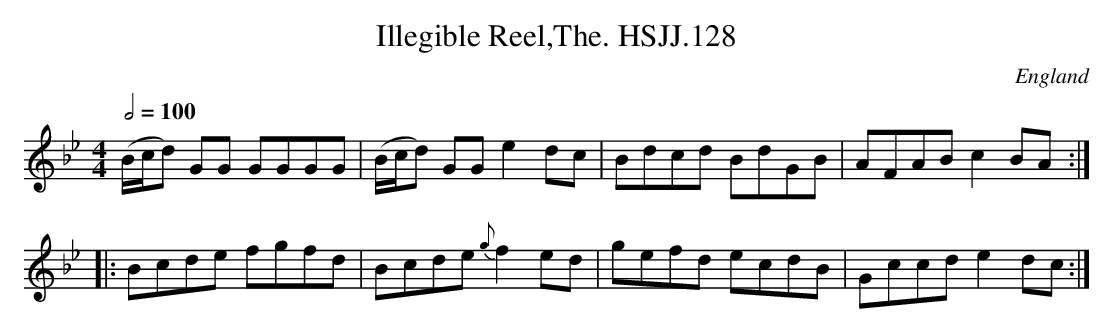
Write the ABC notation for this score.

X:1
T:Illegible Reel,The. HSJJ.128
M:4/4
L:1/8
Q:1/2=100
O:England
K:Bb
(B/c/d) GG GGGG|(B/c/d) GGe2dc|Bdcd BdGB|AFABc2BA:|
|:Bcde fgfd|Bcde{g}f2ed|gefd ecdB|Gccde2dc:|
